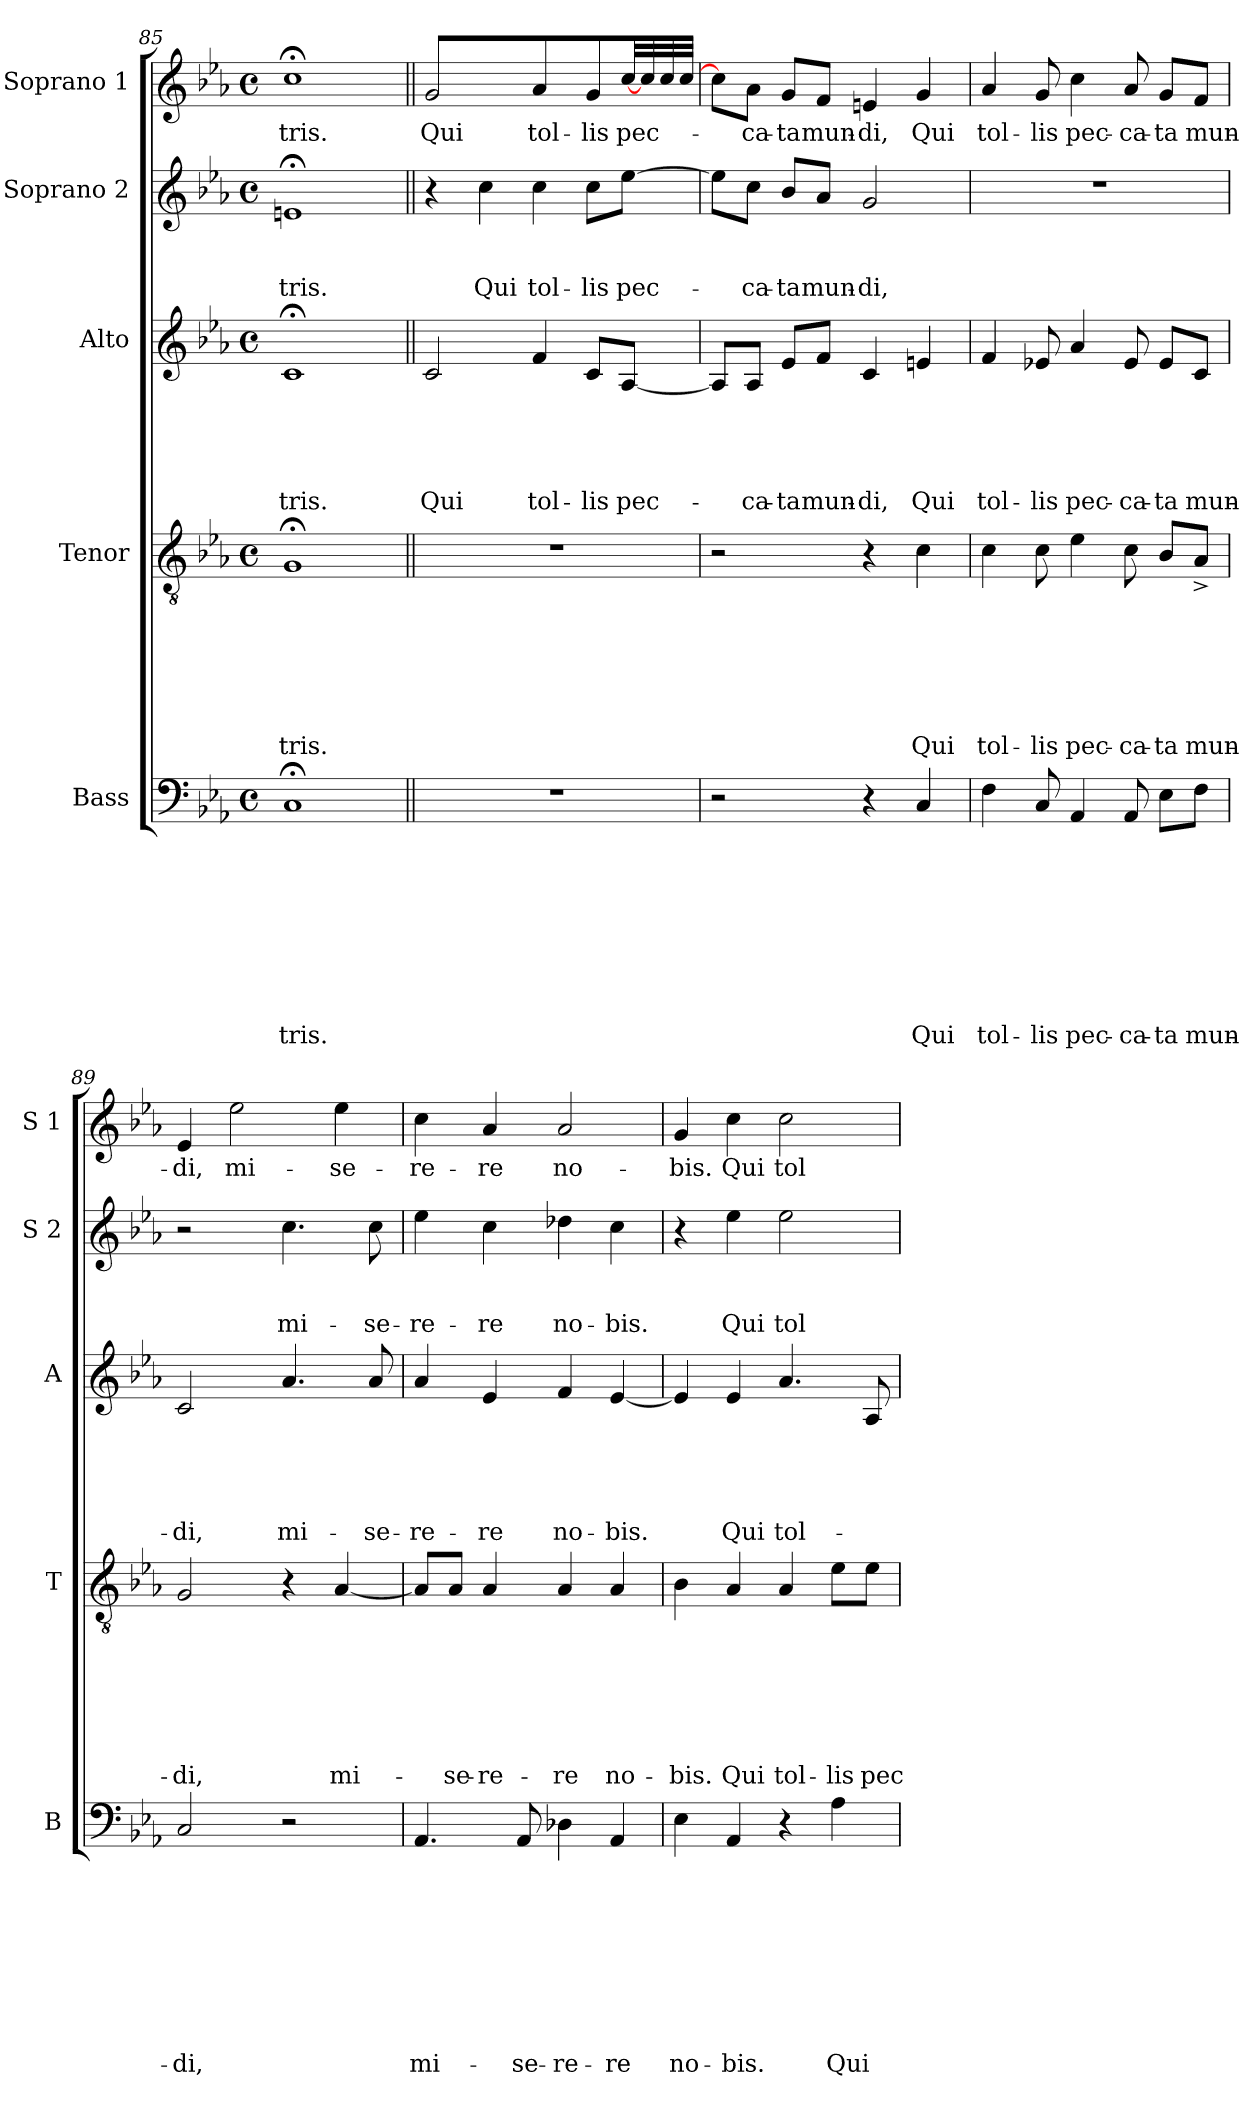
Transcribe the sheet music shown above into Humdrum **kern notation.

**kern	**text	**text	**text	**text	**text	**text	**text	**text	**text	**kern	**text	**text	**text	**text	**text	**text	**text	**kern	**text	**text	**text	**text	**text	**kern	**text	**text	**text	**kern	**text
*part5	*part5	*part5	*part5	*part5	*part5	*part5	*part5	*part5	*part5	*part4	*part4	*part4	*part4	*part4	*part4	*part4	*part4	*part3	*part3	*part3	*part3	*part3	*part3	*part2	*part2	*part2	*part2	*part1	*part1
*staff5	*staff5	*staff5	*staff5	*staff5	*staff5	*staff5	*staff5	*staff5	*staff5	*staff4	*staff4	*staff4	*staff4	*staff4	*staff4	*staff4	*staff4	*staff3	*staff3	*staff3	*staff3	*staff3	*staff3	*staff2	*staff2	*staff2	*staff2	*staff1	*staff1
*I"Bass	*	*	*	*	*	*	*	*	*	*I"Tenor	*	*	*	*	*	*	*	*I"Alto	*	*	*	*	*	*I"Soprano 2	*	*	*	*I"Soprano 1	*
*I'B	*	*	*	*	*	*	*	*	*	*I'T	*	*	*	*	*	*	*	*I'A	*	*	*	*	*	*I'S 2	*	*	*	*I'S 1	*
*clefF4	*	*	*	*	*	*	*	*	*	*clefGv2	*	*	*	*	*	*	*	*clefG2	*	*	*	*	*	*clefG2	*	*	*	*clefG2	*
*k[b-e-a-]	*	*	*	*	*	*	*	*	*	*k[b-e-a-]	*	*	*	*	*	*	*	*k[b-e-a-]	*	*	*	*	*	*k[b-e-a-]	*	*	*	*k[b-e-a-]	*
*E-:	*	*	*	*	*	*	*	*	*	*E-:	*	*	*	*	*	*	*	*E-:	*	*	*	*	*	*E-:	*	*	*	*E-:	*
*M4/4	*	*	*	*	*	*	*	*	*	*M4/4	*	*	*	*	*	*	*	*M4/4	*	*	*	*	*	*M4/4	*	*	*	*M4/4	*
*met(c)	*	*	*	*	*	*	*	*	*	*met(c)	*	*	*	*	*	*	*	*met(c)	*	*	*	*	*	*met(c)	*	*	*	*met(c)	*
=85	=85	=85	=85	=85	=85	=85	=85	=85	=85	=85	=85	=85	=85	=85	=85	=85	=85	=85	=85	=85	=85	=85	=85	=85	=85	=85	=85	=85	=85
!	!	!	!	!	!	!	!	!	!LO:LY:b	!	!	!	!	!	!	!	!LO:LY:b	!	!	!	!	!	!LO:LY:b	!	!	!	!LO:LY:b	!	!LO:LY:b
1C;	.	.	.	.	.	.	.	.	-tris.	1G;	.	.	.	.	.	.	-tris.	1c;	.	.	.	.	-tris.	1en;	.	.	-tris.	1cc;<	-tris.
=86||	=86||	=86||	=86||	=86||	=86||	=86||	=86||	=86||	=86||	=86||	=86||	=86||	=86||	=86||	=86||	=86||	=86||	=86||	=86||	=86||	=86||	=86||	=86||	=86||	=86||	=86||	=86||	=86||	=86||
!	!	!	!	!	!	!	!	!	!	!	!	!	!	!	!	!	!	!	!	!	!	!	!LO:LY:b	!	!	!	!	!	!LO:LY:b
1r	.	.	.	.	.	.	.	.	.	1r	.	.	.	.	.	.	.	2c/	.	.	.	.	Qui	4r	.	.	.	2g/	Qui
!	!	!	!	!	!	!	!	!	!	!	!	!	!	!	!	!	!	!	!	!	!	!	!	!	!	!	!LO:LY:b	!	!
.	.	.	.	.	.	.	.	.	.	.	.	.	.	.	.	.	.	.	.	.	.	.	.	4cc\	.	.	Qui	.	.
!	!	!	!	!	!	!	!	!	!	!	!	!	!	!	!	!	!	!	!	!	!	!	!LO:LY:b	!	!	!	!LO:LY:b	!	!LO:LY:b
.	.	.	.	.	.	.	.	.	.	.	.	.	.	.	.	.	.	4f/	.	.	.	.	tol-	4cc\	.	.	tol-	4a-/	tol-
!	!	!	!	!	!	!	!	!	!	!	!	!	!	!	!	!	!	!	!	!	!	!	!LO:LY:b	!	!	!	!LO:LY:b	!	!LO:LY:b
.	.	.	.	.	.	.	.	.	.	.	.	.	.	.	.	.	.	8c/L	.	.	.	.	-lis	8cc\L	.	.	-lis	8g/L	-lis
!	!	!	!	!	!	!	!	!	!	!	!	!	!	!	!	!	!	!	!	!	!	!	!LO:LY:b	!	!	!	!LO:LY:b	!	!LO:LY:b
*	*	*	*	*	*	*	*	*	*	*	*	*	*	*	*	*	*	*	*	*	*	*	*	*	*	*	*	*tremolo	*
.	.	.	.	.	.	.	.	.	.	.	.	.	.	.	.	.	.	[<8A-/J	.	.	.	.	pec-	[<8ee-\J	.	.	pec-	[<32cc/	pec-
.	.	.	.	.	.	.	.	.	.	.	.	.	.	.	.	.	.	.	.	.	.	.	.	.	.	.	.	32cc/	.
.	.	.	.	.	.	.	.	.	.	.	.	.	.	.	.	.	.	.	.	.	.	.	.	.	.	.	.	32cc/	.
.	.	.	.	.	.	.	.	.	.	.	.	.	.	.	.	.	.	.	.	.	.	.	.	.	.	.	.	32cc/JJJ	.
*	*	*	*	*	*	*	*	*	*	*	*	*	*	*	*	*	*	*	*	*	*	*	*	*	*	*	*	*Xtremolo	*
!!LO:LB:g=z
=87	=87	=87	=87	=87	=87	=87	=87	=87	=87	=87	=87	=87	=87	=87	=87	=87	=87	=87	=87	=87	=87	=87	=87	=87	=87	=87	=87	=87	=87
2r	.	.	.	.	.	.	.	.	.	2r	.	.	.	.	.	.	.	8A-/L]	.	.	.	.	.	8ee-\L]	.	.	.	8cc\L]	.
!	!	!	!	!	!	!	!	!	!	!	!	!	!	!	!	!	!	!	!	!	!	!	!LO:LY:b	!	!	!	!LO:LY:b	!	!LO:LY:b
.	.	.	.	.	.	.	.	.	.	.	.	.	.	.	.	.	.	8A-/J	.	.	.	.	-ca-	8cc\J	.	.	-ca-	8a-\J	-ca-
!	!	!	!	!	!	!	!	!	!	!	!	!	!	!	!	!	!	!	!	!	!	!	!LO:LY:b	!	!	!	!LO:LY:b	!	!LO:LY:b
.	.	.	.	.	.	.	.	.	.	.	.	.	.	.	.	.	.	8e-/L	.	.	.	.	-ta	8b-/L	.	.	-ta	8g/L	-ta
!	!	!	!	!	!	!	!	!	!	!	!	!	!	!	!	!	!	!	!	!	!	!	!LO:LY:b	!	!	!	!LO:LY:b	!	!LO:LY:b
.	.	.	.	.	.	.	.	.	.	.	.	.	.	.	.	.	.	8f/J	.	.	.	.	mun-	8a-/J	.	.	mun-	8f/J	mun-
!	!	!	!	!	!	!	!	!	!	!	!	!	!	!	!	!	!	!	!	!	!	!	!LO:LY:b	!	!	!	!LO:LY:b	!	!LO:LY:b
4r	.	.	.	.	.	.	.	.	.	4r	.	.	.	.	.	.	.	4c/	.	.	.	.	-di,	2g/	.	.	-di,	4en/	-di,
!	!	!	!	!	!	!	!	!	!LO:LY:b	!	!	!	!	!	!	!	!LO:LY:b	!	!	!	!	!	!LO:LY:b	!	!	!	!	!	!LO:LY:b
4C/	.	.	.	.	.	.	.	.	Qui	4c\	.	.	.	.	.	.	Qui	4en/	.	.	.	.	Qui	.	.	.	.	4g/	Qui
=88	=88	=88	=88	=88	=88	=88	=88	=88	=88	=88	=88	=88	=88	=88	=88	=88	=88	=88	=88	=88	=88	=88	=88	=88	=88	=88	=88	=88	=88
!	!	!	!	!	!	!	!	!	!LO:LY:b	!	!	!	!	!	!	!	!LO:LY:b	!	!	!	!	!	!LO:LY:b	!	!	!	!	!	!LO:LY:b
4F\	.	.	.	.	.	.	.	.	tol-	4c\	.	.	.	.	.	.	tol-	4f/	.	.	.	.	tol-	1r	.	.	.	4a-/	tol-
!	!	!	!	!	!	!	!	!	!LO:LY:b	!	!	!	!	!	!	!	!LO:LY:b	!	!	!	!	!	!LO:LY:b	!	!	!	!	!	!LO:LY:b
8C/	.	.	.	.	.	.	.	.	-lis	8c\	.	.	.	.	.	.	-lis	8e-X/	.	.	.	.	-lis	.	.	.	.	8g/	-lis
!	!	!	!	!	!	!	!	!	!LO:LY:b	!	!	!	!	!	!	!	!LO:LY:b	!	!	!	!	!	!LO:LY:b	!	!	!	!	!	!LO:LY:b
4AA-/	.	.	.	.	.	.	.	.	pec-	4e-\	.	.	.	.	.	.	pec-	4a-/	.	.	.	.	pec-	.	.	.	.	4cc\	pec-
!	!	!	!	!	!	!	!	!	!LO:LY:b	!	!	!	!	!	!	!	!LO:LY:b	!	!	!	!	!	!LO:LY:b	!	!	!	!	!	!LO:LY:b
8AA-/	.	.	.	.	.	.	.	.	-ca-	8c\	.	.	.	.	.	.	-ca-	8e-/	.	.	.	.	-ca-	.	.	.	.	8a-/	-ca-
!	!	!	!	!	!	!	!	!	!LO:LY:b	!	!	!	!	!	!	!	!LO:LY:b	!	!	!	!	!	!LO:LY:b	!	!	!	!	!	!LO:LY:b
8E-\L	.	.	.	.	.	.	.	.	-ta	8B-/L	.	.	.	.	.	.	-ta	8e-/L	.	.	.	.	-ta	.	.	.	.	8g/L	-ta
!	!	!	!	!	!	!	!	!	!LO:LY:b	!	!	!	!	!	!	!	!LO:LY:b	!	!	!	!	!	!LO:LY:b	!	!	!	!	!	!LO:LY:b
8F\J	.	.	.	.	.	.	.	.	mun-	8A-^</J	.	.	.	.	.	.	mun-	8c/J	.	.	.	.	mun-	.	.	.	.	8f/J	mun-
=89	=89	=89	=89	=89	=89	=89	=89	=89	=89	=89	=89	=89	=89	=89	=89	=89	=89	=89	=89	=89	=89	=89	=89	=89	=89	=89	=89	=89	=89
!	!	!	!	!	!	!	!	!	!LO:LY:b	!	!	!	!	!	!	!	!LO:LY:b	!	!	!	!	!	!LO:LY:b	!	!	!	!	!	!LO:LY:b
2C/	.	.	.	.	.	.	.	.	-di,	2G/	.	.	.	.	.	.	-di,	2c/	.	.	.	.	-di,	2r	.	.	.	4e-/	-di,
!	!	!	!	!	!	!	!	!	!	!	!	!	!	!	!	!	!	!	!	!	!	!	!	!	!	!	!	!	!LO:LY:b
.	.	.	.	.	.	.	.	.	.	.	.	.	.	.	.	.	.	.	.	.	.	.	.	.	.	.	.	2ee-\	mi-
!	!	!	!	!	!	!	!	!	!	!	!	!	!	!	!	!	!	!	!	!	!	!	!LO:LY:b	!	!	!	!LO:LY:b	!	!
2r	.	.	.	.	.	.	.	.	.	4r	.	.	.	.	.	.	.	4.a-/	.	.	.	.	mi-	4.cc\	.	.	mi-	.	.
!	!	!	!	!	!	!	!	!	!	!	!	!	!	!	!	!	!LO:LY:b	!	!	!	!	!	!	!	!	!	!	!	!LO:LY:b
.	.	.	.	.	.	.	.	.	.	[<4A-/	.	.	.	.	.	.	mi-	.	.	.	.	.	.	.	.	.	.	4ee-\	-se-
!	!	!	!	!	!	!	!	!	!	!	!	!	!	!	!	!	!	!	!	!	!	!	!LO:LY:b	!	!	!	!LO:LY:b	!	!
.	.	.	.	.	.	.	.	.	.	.	.	.	.	.	.	.	.	8a-/	.	.	.	.	-se-	8cc\	.	.	-se-	.	.
=90	=90	=90	=90	=90	=90	=90	=90	=90	=90	=90	=90	=90	=90	=90	=90	=90	=90	=90	=90	=90	=90	=90	=90	=90	=90	=90	=90	=90	=90
!	!	!	!	!	!	!	!	!	!LO:LY:b	!	!	!	!	!	!	!	!	!	!	!	!	!	!LO:LY:b	!	!	!	!LO:LY:b	!	!LO:LY:b
4.AA-/	.	.	.	.	.	.	.	.	mi-	8A-/L]	.	.	.	.	.	.	.	4a-/	.	.	.	.	-re-	4ee-\	.	.	-re-	4cc\	-re-
!	!	!	!	!	!	!	!	!	!	!	!	!	!	!	!	!	!LO:LY:b	!	!	!	!	!	!	!	!	!	!	!	!
.	.	.	.	.	.	.	.	.	.	8A-/J	.	.	.	.	.	.	-se-	.	.	.	.	.	.	.	.	.	.	.	.
!	!	!	!	!	!	!	!	!	!	!	!	!	!	!	!	!	!LO:LY:b	!	!	!	!	!	!LO:LY:b	!	!	!	!LO:LY:b	!	!LO:LY:b
.	.	.	.	.	.	.	.	.	.	4A-/	.	.	.	.	.	.	-re-	4e-/	.	.	.	.	-re	4cc\	.	.	-re	4a-/	-re
!	!	!	!	!	!	!	!	!	!LO:LY:b	!	!	!	!	!	!	!	!	!	!	!	!	!	!	!	!	!	!	!	!
8AA-/	.	.	.	.	.	.	.	.	-se-	.	.	.	.	.	.	.	.	.	.	.	.	.	.	.	.	.	.	.	.
!	!	!	!	!	!	!	!	!	!LO:LY:b	!	!	!	!	!	!	!	!LO:LY:b	!	!	!	!	!	!LO:LY:b	!	!	!	!LO:LY:b	!	!LO:LY:b
4D-X\	.	.	.	.	.	.	.	.	-re-	4A-/	.	.	.	.	.	.	-re	4f/	.	.	.	.	no-	4dd-X\	.	.	no-	2a-/	no-
!	!	!	!	!	!	!	!	!	!LO:LY:b	!	!	!	!	!	!	!	!LO:LY:b	!	!	!	!	!	!LO:LY:b	!	!	!	!LO:LY:b	!	!
4AA-/	.	.	.	.	.	.	.	.	-re	4A-/	.	.	.	.	.	.	no-	[>4e-/	.	.	.	.	-bis.	4cc\	.	.	-bis.	.	.
!!LO:PB:g=z
=91	=91	=91	=91	=91	=91	=91	=91	=91	=91	=91	=91	=91	=91	=91	=91	=91	=91	=91	=91	=91	=91	=91	=91	=91	=91	=91	=91	=91	=91
!	!	!	!	!	!	!	!	!	!LO:LY:b	!	!	!	!	!	!	!	!LO:LY:b	!	!	!	!	!	!	!	!	!	!	!	!LO:LY:b
4E-\	.	.	.	.	.	.	.	.	no-	4B-\	.	.	.	.	.	.	-bis.	4e-/]	.	.	.	.	.	4r	.	.	.	4g/	-bis.
!	!	!	!	!	!	!	!	!	!LO:LY:b	!	!	!	!	!	!	!	!LO:LY:b	!	!	!	!	!	!LO:LY:b	!	!	!	!LO:LY:b	!	!LO:LY:b
4AA-/	.	.	.	.	.	.	.	.	-bis.	4A-/	.	.	.	.	.	.	Qui	4e-/	.	.	.	.	Qui	4ee-\	.	.	Qui	4cc\	Qui
!	!	!	!	!	!	!	!	!	!	!	!	!	!	!	!	!	!LO:LY:b	!	!	!	!	!	!LO:LY:b	!	!	!	!LO:LY:b	!	!LO:LY:b
4r	.	.	.	.	.	.	.	.	.	4A-/	.	.	.	.	.	.	tol-	4.a-/	.	.	.	.	tol-	2ee-\	.	.	tol-	2cc\	tol-
!	!	!	!	!	!	!	!	!	!LO:LY:b	!	!	!	!	!	!	!	!LO:LY:b	!	!	!	!	!	!	!	!	!	!	!	!
4A-\	.	.	.	.	.	.	.	.	Qui	8e-\L	.	.	.	.	.	.	-lis	.	.	.	.	.	.	.	.	.	.	.	.
!	!	!	!	!	!	!	!	!	!	!	!	!	!	!	!	!	!LO:LY:b	!	!	!	!	!	!	!	!	!	!	!	!
.	.	.	.	.	.	.	.	.	.	8e-\J	.	.	.	.	.	.	pec-	8A-/	.	.	.	.	.	.	.	.	.	.	.
=	=	=	=	=	=	=	=	=	=	=	=	=	=	=	=	=	=	=	=	=	=	=	=	=	=	=	=	=	=
*-	*-	*-	*-	*-	*-	*-	*-	*-	*-	*-	*-	*-	*-	*-	*-	*-	*-	*-	*-	*-	*-	*-	*-	*-	*-	*-	*-	*-	*-
